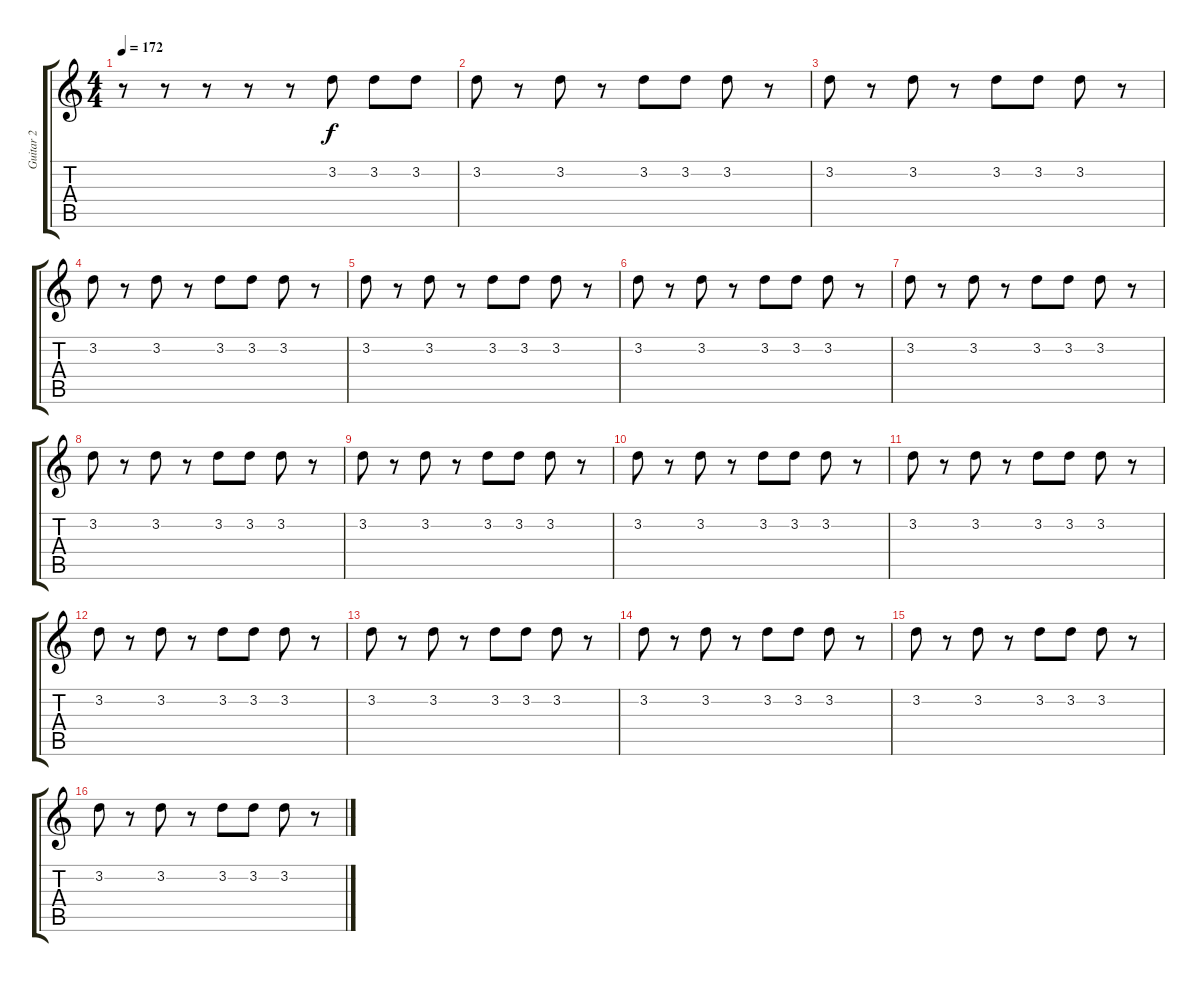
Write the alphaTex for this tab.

\track ("Guitar 2" "Guitar 2") {instrument overdrivenguitar}
\staff {score tabs}
\tuning (E4 B3 G3 D3 A2 E2) {hide}
\ts (4 4)
\tempo 172
\clef g2
\ks c
r.8{dy f instrument overdrivenguitar} r.8 r.8 r.8 r.8 3.2.8 3.2.8 3.2.8 |
3.2.8 r.8 3.2.8 r.8 3.2.8 3.2.8 3.2.8 r.8 |
3.2.8 r.8 3.2.8 r.8 3.2.8 3.2.8 3.2.8 r.8 |
3.2.8 r.8 3.2.8 r.8 3.2.8 3.2.8 3.2.8 r.8 |
3.2.8 r.8 3.2.8 r.8 3.2.8 3.2.8 3.2.8 r.8 |
3.2.8 r.8 3.2.8 r.8 3.2.8 3.2.8 3.2.8 r.8 |
3.2.8 r.8 3.2.8 r.8 3.2.8 3.2.8 3.2.8 r.8 |
3.2.8 r.8 3.2.8 r.8 3.2.8 3.2.8 3.2.8 r.8 |
3.2.8 r.8 3.2.8 r.8 3.2.8 3.2.8 3.2.8 r.8 |
3.2.8 r.8 3.2.8 r.8 3.2.8 3.2.8 3.2.8 r.8 |
3.2.8 r.8 3.2.8 r.8 3.2.8 3.2.8 3.2.8 r.8 |
3.2.8 r.8 3.2.8 r.8 3.2.8 3.2.8 3.2.8 r.8 |
3.2.8 r.8 3.2.8 r.8 3.2.8 3.2.8 3.2.8 r.8 |
3.2.8 r.8 3.2.8 r.8 3.2.8 3.2.8 3.2.8 r.8 |
3.2.8 r.8 3.2.8 r.8 3.2.8 3.2.8 3.2.8 r.8 |
3.2.8 r.8 3.2.8 r.8 3.2.8 3.2.8 3.2.8 r.8
